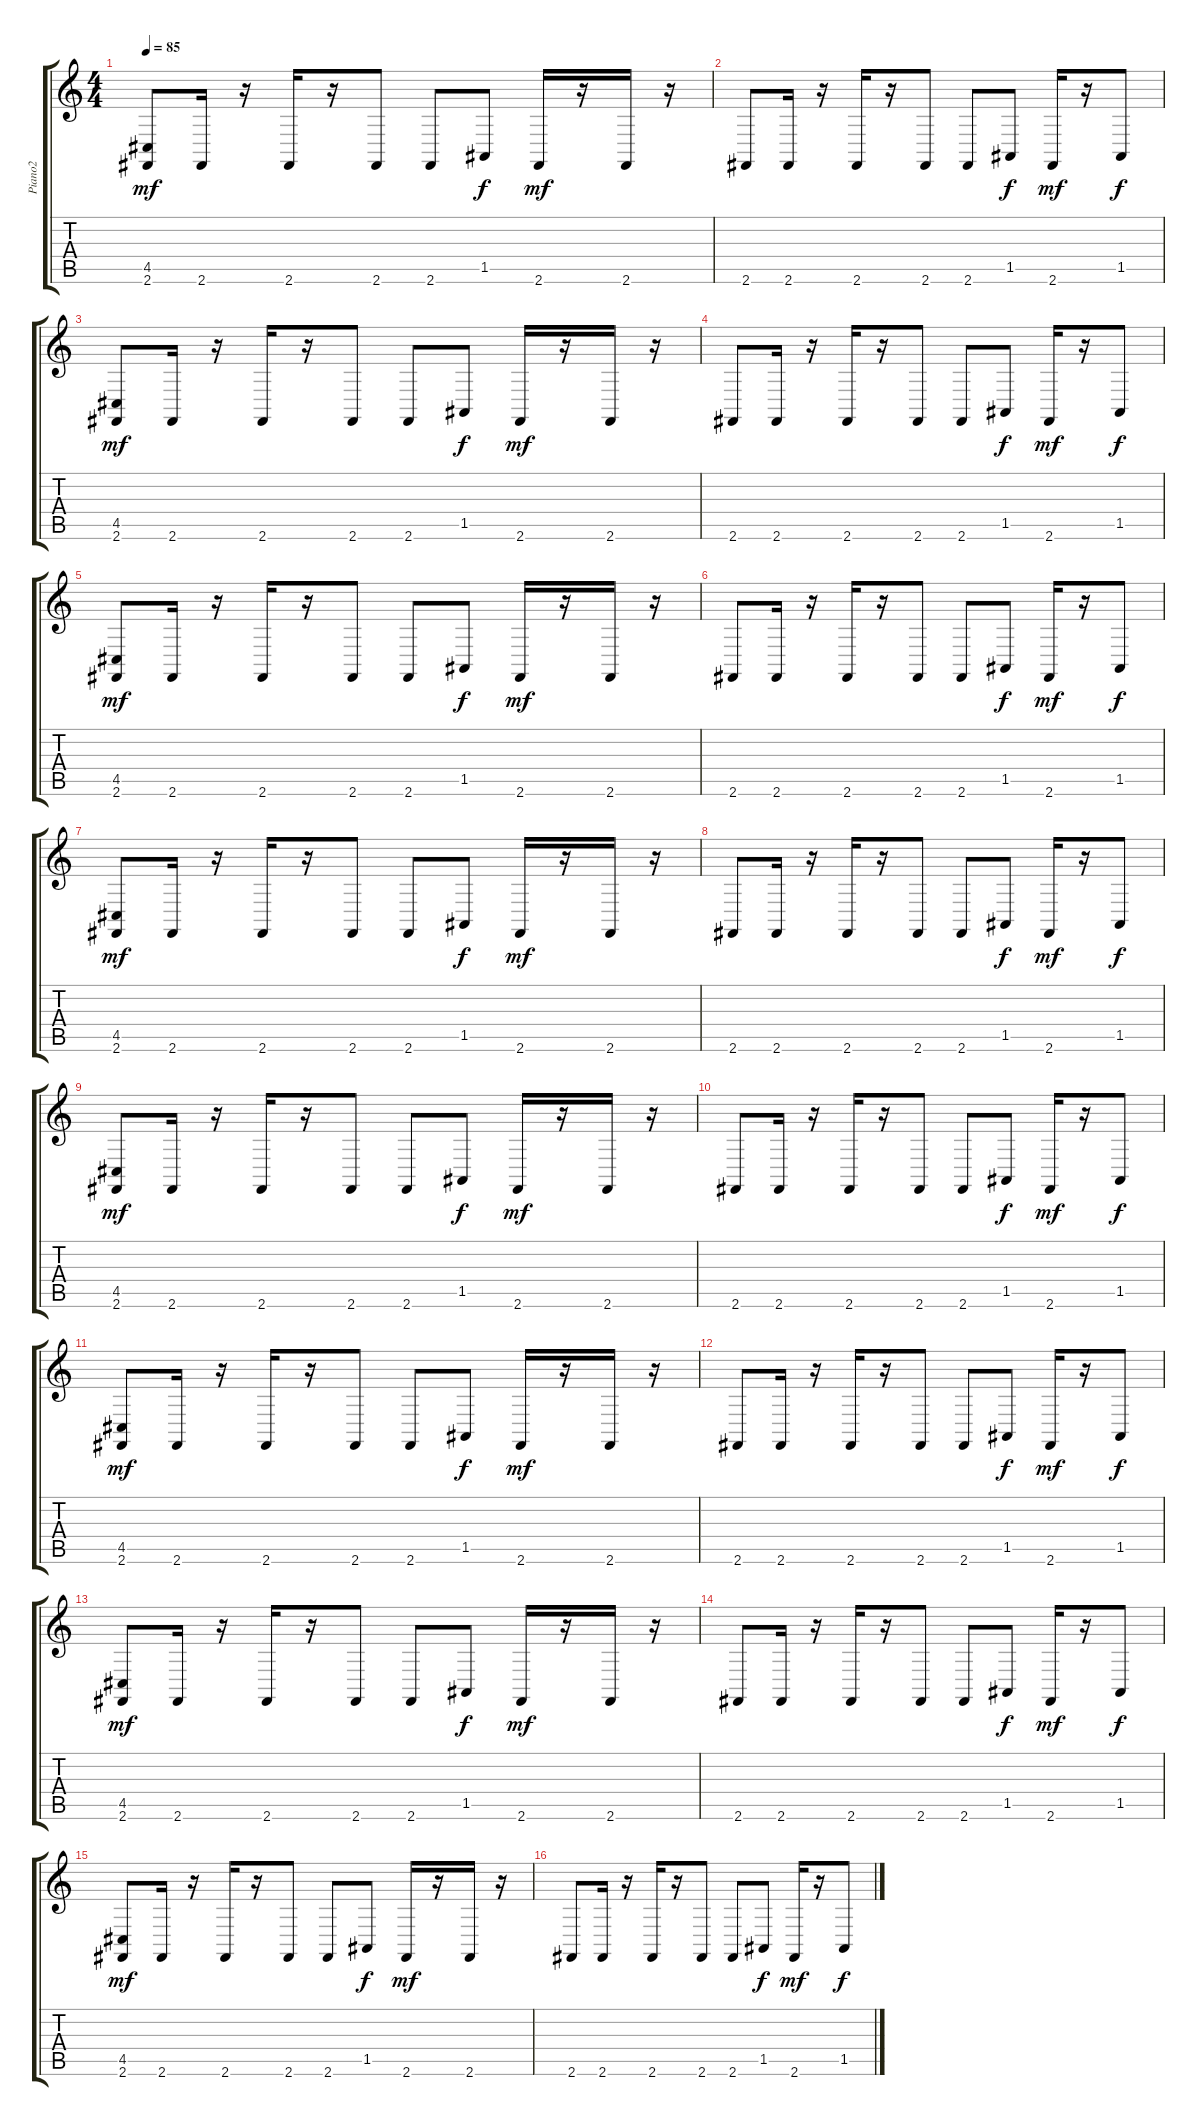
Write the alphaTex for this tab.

\track ("Piano2" "Piano2") {instrument acousticgrandpiano}
\staff {score tabs}
\tuning (E4 B3 G3 D3 A2 E2) {hide}
\ts (4 4)
\tempo 85
\clef g2
\ks c
(4.5 2.6).8{dy mf} 2.6.16 r.16 2.6.16 r.16 2.6.8 2.6.8 1.5.8{dy f} 2.6.16{dy mf} r.16 2.6.16 r.16 |
2.6.8 2.6.16 r.16 2.6.16 r.16 2.6.8 2.6.8 1.5.8{dy f} 2.6.16{dy mf} r.16 1.5.8{dy f} |
(4.5 2.6).8{dy mf} 2.6.16 r.16 2.6.16 r.16 2.6.8 2.6.8 1.5.8{dy f} 2.6.16{dy mf} r.16 2.6.16 r.16 |
2.6.8 2.6.16 r.16 2.6.16 r.16 2.6.8 2.6.8 1.5.8{dy f} 2.6.16{dy mf} r.16 1.5.8{dy f} |
(4.5 2.6).8{dy mf} 2.6.16 r.16 2.6.16 r.16 2.6.8 2.6.8 1.5.8{dy f} 2.6.16{dy mf} r.16 2.6.16 r.16 |
2.6.8 2.6.16 r.16 2.6.16 r.16 2.6.8 2.6.8 1.5.8{dy f} 2.6.16{dy mf} r.16 1.5.8{dy f} |
(4.5 2.6).8{dy mf} 2.6.16 r.16 2.6.16 r.16 2.6.8 2.6.8 1.5.8{dy f} 2.6.16{dy mf} r.16 2.6.16 r.16 |
2.6.8 2.6.16 r.16 2.6.16 r.16 2.6.8 2.6.8 1.5.8{dy f} 2.6.16{dy mf} r.16 1.5.8{dy f} |
(4.5 2.6).8{dy mf} 2.6.16 r.16 2.6.16 r.16 2.6.8 2.6.8 1.5.8{dy f} 2.6.16{dy mf} r.16 2.6.16 r.16 |
2.6.8 2.6.16 r.16 2.6.16 r.16 2.6.8 2.6.8 1.5.8{dy f} 2.6.16{dy mf} r.16 1.5.8{dy f} |
(4.5 2.6).8{dy mf} 2.6.16 r.16 2.6.16 r.16 2.6.8 2.6.8 1.5.8{dy f} 2.6.16{dy mf} r.16 2.6.16 r.16 |
2.6.8 2.6.16 r.16 2.6.16 r.16 2.6.8 2.6.8 1.5.8{dy f} 2.6.16{dy mf} r.16 1.5.8{dy f} |
(4.5 2.6).8{dy mf} 2.6.16 r.16 2.6.16 r.16 2.6.8 2.6.8 1.5.8{dy f} 2.6.16{dy mf} r.16 2.6.16 r.16 |
2.6.8 2.6.16 r.16 2.6.16 r.16 2.6.8 2.6.8 1.5.8{dy f} 2.6.16{dy mf} r.16 1.5.8{dy f} |
(4.5 2.6).8{dy mf} 2.6.16 r.16 2.6.16 r.16 2.6.8 2.6.8 1.5.8{dy f} 2.6.16{dy mf} r.16 2.6.16 r.16 |
2.6.8 2.6.16 r.16 2.6.16 r.16 2.6.8 2.6.8 1.5.8{dy f} 2.6.16{dy mf} r.16 1.5.8{dy f}
